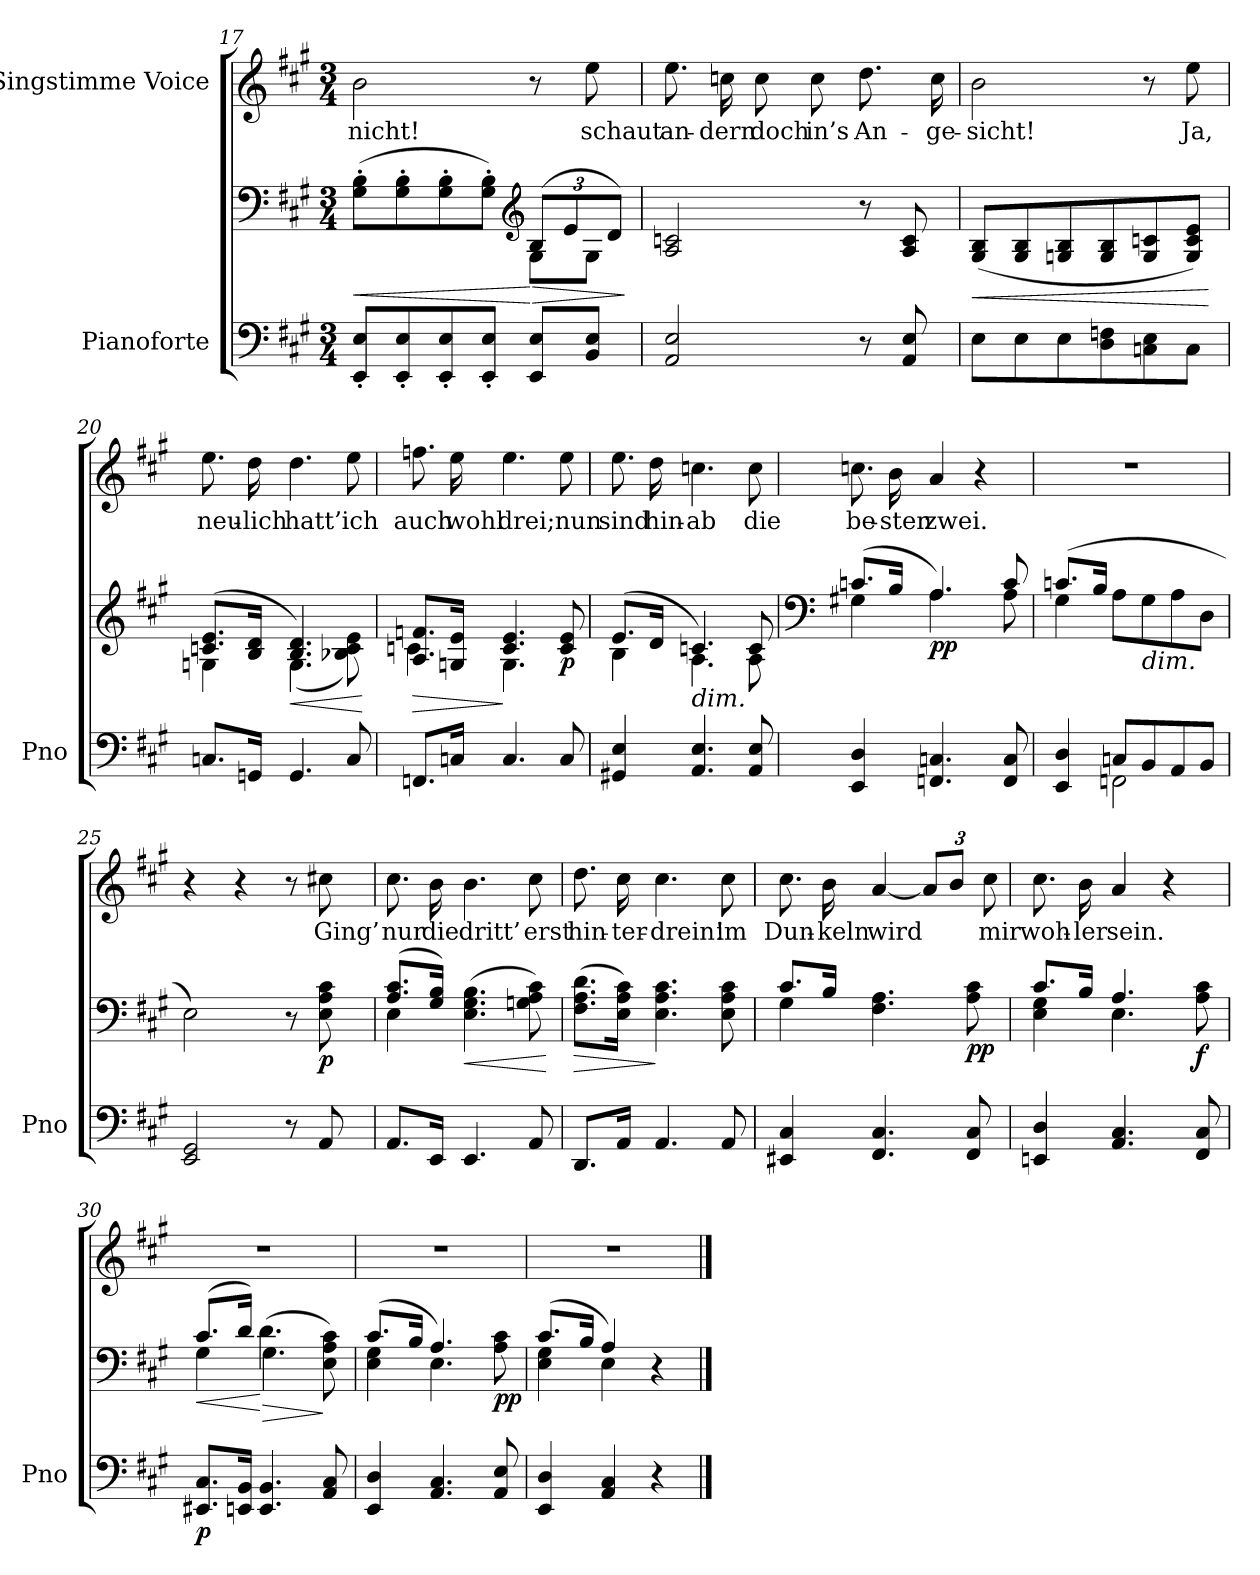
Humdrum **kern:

**kern	**kern	**dynam	**kern	**text
*part2	*part2	*part2	*part1	*part1
*staff3	*staff2	*staff2/3	*staff1	*staff1
*I"Pianoforte	*	*	*I"Singstimme Voice	*
*I'Pno	*	*	*	*
*clefF4	*clefF4	*	*clefG2	*
*k[f#c#g#]	*k[f#c#g#]	*	*k[f#c#g#]	*
*M3/4	*M3/4	*	*M3/4	*
=17	=17	=17	=17	=17
!	!	!LO:HP:b	!	!
*	*^	*	*	*
8EE/' 8E/'L	(8G#\' 8B\'L	4ryy	<	2b\	nicht!
8EE/' 8E/'	8G#\' 8B\'	.	.	.	.
8EE/' 8E/'	8G#\' 8B\'	4ryy	.	.	.
8EE/' 8E/'J	8G#\' 8B\'J)	.	.	.	.
*	*clefG2	*	*	*	*
*	*Xbrackettup	*	*	*	*
!	!	!	!LO:HP:n=1:b	!	!
8EE/ 8E/L	(12B/L	8G#\L	[ >	8r	.
.	12e/	.	.	.	.
8BB/ 8E/J	.	8G#\J	.	8ee\	schaut
.	12d/J)	.	.	.	.
*	*v	*v	*	*	*
.	.	]	.	.
=18	=18	=18	=18	=18
2AA/ 2E/	2A/ 2cn/	.	8.ee\	an-
.	.	.	16ccn\	-dern
.	.	.	8cc\	doch
.	.	.	8cc\	in’s
8r	8r	.	8.dd\	An-
8AA/ 8E/	8A/ 8c/	.	.	.
.	.	.	16cc\	-ge-
=19	=19	=19	=19	=19
!	!	!LO:HP:b	!	!
8E\L	(8G#/ 8B/L	<	2b\	-sicht!
8E\	8G#/ 8B/	.	.	.
8E\	8Gn/ 8B/	.	.	.
8D\ 8Fn\	8G/ 8B/	.	.	.
8Cn\ 8E\	8G/ 8cn/	.	8r	.
8C\J	8G/ 8c/ 8e/J)	.	8ee\	Ja,
.	.	[	.	.
=20	=20	=20	=20	=20
*	*^	*	*	*
8.Cn/L	(8.cn/ 8.e/L	4Gn\	.	8.ee\	neu-
16GGn/Jk	16B/ 16d/Jk	.	.	16dd\	-lich
!	!	!	!LO:HP:b	!	!
4.GG/	4.B/ 4.d/)	(4.G\	<	4.dd\	hatt’
8C/	8ryy	8B-X\ 8c\ 8e\)	.	8ee\	ich
*	*v	*v	*	*	*
.	.	[	.	.
=21	=21	=21	=21	=21
!	!	!LO:HP:b	!	!
*	*^	*	*	*
8.FFn/L	8.A/ 8.fn/L	4cn\	>	8.ffn\	auch
16Cn/Jk	16Gn/ 16e/Jk	.	.	16ee\	wohl
4.C/	4.c/ 4.e/	4.G\	]	4.ee\	drei;
!	!	!	!LO:DY:b	!	!
8C/	8ryy	8c/ 8e/	p	8ee\	nun
=22	=22	=22	=22	=22	=22
4GG#X/ 4E/	(8.e/L	4B\	.	8.ee\	sind
.	16d/Jk	.	.	16dd\	hin-
!	!LO:TX:b:i:t=dim.	!	!	!	!
4.AA/ 4.E/	4.cn/)	4.A\	.	4.ccn\	-ab
8AA/ 8E/	8c/	8A\	.	8cc\	die
=23	=23	=23	=23	=23	=23
*	*clefF4	*	*	*	*
4EE/ 4D/	(8.cn/L	4G#X\	.	8.ccn\	be-
.	16B/Jk	.	.	16b\	-sten
!	!	!	!LO:DY:b	!	!
4.FFn/ 4.Cn/	4.A/)	4.A	pp	4a/	zwei.
.	.	.	.	4r	.
8FF/ 8C/	8c/	8A\	.	.	.
=24	=24	=24	=24	=24	=24
*^	*	*	*	*	*
4EE/ 4D/	4ryy	(8.cn/L	4G#\	.	2.r	.
.	.	16B/Jk	.	.	.	.
8Cn/L	2FFn\	8A\L	2ryy	.	.	.
!	!	!LO:TX:b:i:t=dim.	!	!	!	!
8BB/	.	8G#\	.	.	.	.
8AA/	.	8A\	.	.	.	.
8BB/J	.	8D\J	.	.	.	.
*v	*v	*	*	*	*	*
*	*v	*v	*	*	*
=25	=25	=25	=25	=25
2EE/ 2GG#/	2E\)	.	4r	.
.	.	.	4r	.
8r	8r	.	8r	.
!	!	!LO:DY:b	!	!
8AA/	8E\ 8A\ 8c#\	p	8cc#X\	Ging’
=26	=26	=26	=26	=26
*	*^	*	*	*
8.AA/L	(8.A/ 8.c#/L	4E\	.	8.cc#\	nur
16EE/Jk	16G#/ 16B/Jk)	.	.	16b\	die
!	!	!	!LO:HP:b	!	!
4.EE/	(4.E\ 4.G#\ 4.B\	2ryy	<	4.b\	dritt’
8AA/	8Gn\ 8A\ 8c#\)	.	.	8cc#\	erst
*	*v	*v	*	*	*
.	.	[	.	.
=27	=27	=27	=27	=27
!	!	!LO:HP:b	!	!
8.DD/L	(8.F#\ 8.A\ 8.d\L	>	8.dd\	hin-
16AA/Jk	16E\ 16A\ 16c#\Jk)	.	16cc#\	-ter-
4.AA/	4.E\ 4.A\ 4.c#\	]	4.cc#\	-drein!
8AA/	8E\ 8A\ 8c#\	.	8cc#\	im
=28	=28	=28	=28	=28
*	*^	*	*	*
4EE#X/ 4C#/	8.c#/L	4G#\	.	8.cc#\	Dun-
.	16B/Jk	.	.	16b\	-keln
4.FF#/ 4.C#/	4.F#\ 4.A\	2ryy	.	[4a/	wird
*	*	*	*	*Xbrackettup	*
.	.	.	.	12a/L]	.
.	.	.	.	12b/J	.
!	!	!	!LO:DY:b	!	!
8FF#/ 8C#/	8A\ 8c#\	.	pp	.	.
.	.	.	.	12cc#\	mir
=29	=29	=29	=29	=29	=29
4EEn/ 4D/	8.c#/L	4E\ 4G#\	.	8.cc#\	woh-
.	16B/Jk	.	.	16b\	-ler
4.AA/ 4.C#/	4.A/	4.E\	.	4a/	sein.
.	.	.	.	4r	.
!	!	!	!LO:DY:b	!	!
8FF#/ 8C#/	8A\ 8c#\	8ryy	f	.	.
=30	=30	=30	=30	=30	=30
!	!	!	!LO:HP:b	!	!
!	!	!	!LO:DY:n=1:b=2	!	!
8.EE#X/ 8.C#/L	(8.c#/L	4G#\	< p	2.r	.
16EEn/ 16BB/Jk	16d/Jk)	.	.	.	.
!	!	!	!LO:HP:n=1:b	!	!
4.EE/ 4.BB/	(>4.d\	4.G#\	[ >	.	.
8AA/ 8C#/	8E\ 8A\ 8c#\)	8ryy	]	.	.
=31	=31	=31	=31	=31	=31
4EE/ 4D/	(8.c#/L	4E\ 4G#\	.	2.r	.
.	16B/Jk	.	.	.	.
4.AA/ 4.C#/	4.A/)	4.E\	.	.	.
!	!	!	!LO:DY:b	!	!
8AA/ 8E/	8A\ 8c#\	8ryy	pp	.	.
=32	=32	=32	=32	=32	=32
4EE/ 4D/	(8.c#/L	4E\ 4G#\	.	2.r	.
.	16B/Jk	.	.	.	.
4AA/ 4C#/	4A/)	4E\	.	.	.
4r	4r	4ryy	.	.	.
*	*v	*v	*	*	*
==	==	==	==	==
*-	*-	*-	*-	*-
